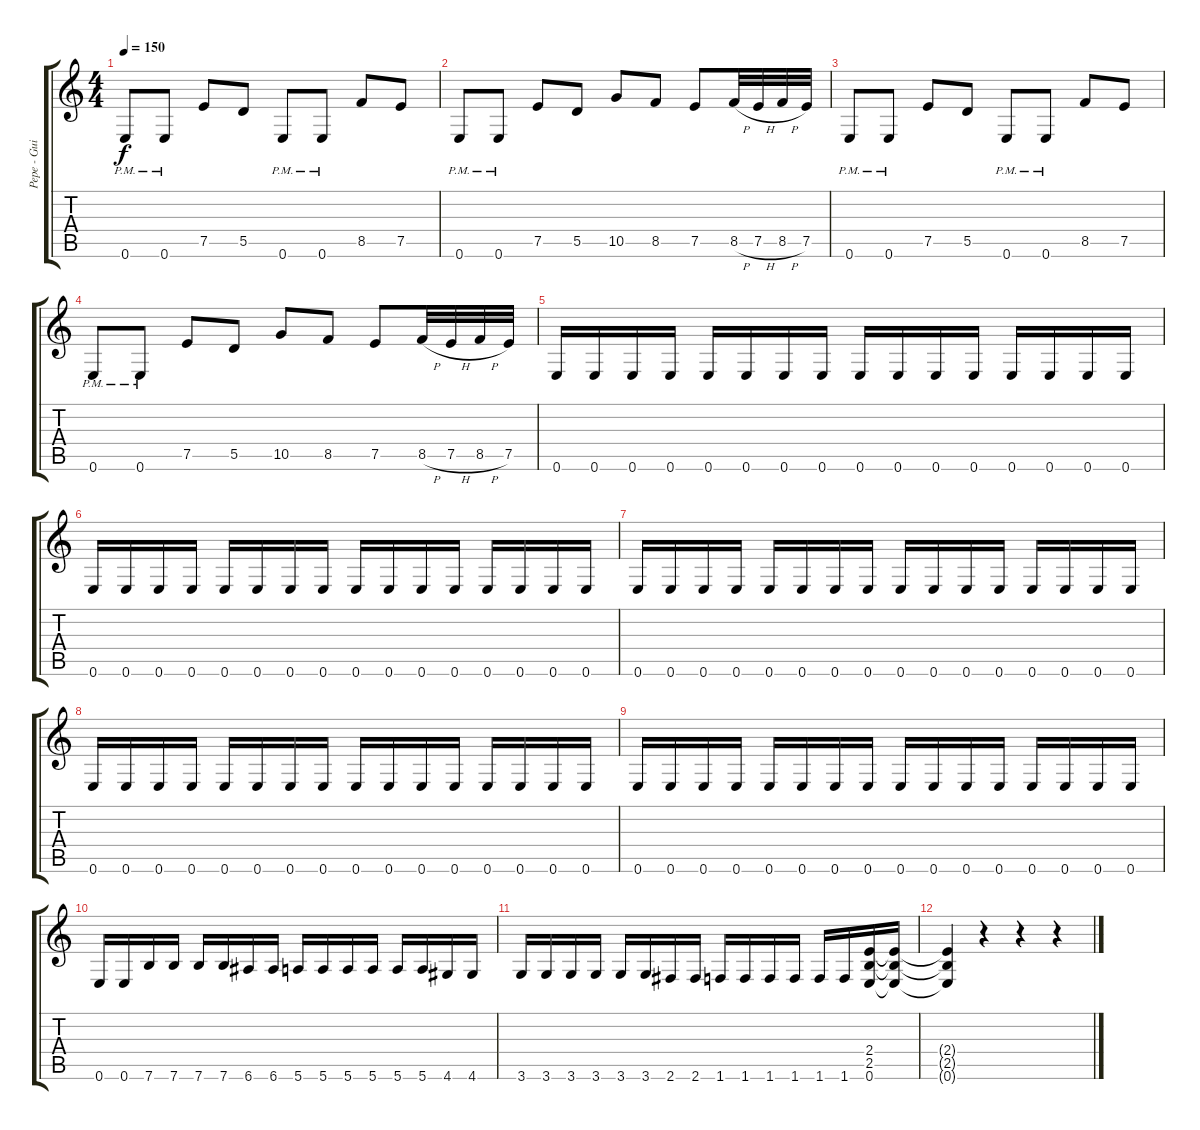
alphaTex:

\track ("Pepe - Guitar" "Pepe - Gui") {instrument distortionguitar}
\staff {score tabs}
\tuning (E4 B3 G3 D3 A2 E2) {hide}
\ts (4 4)
\tempo 150
\clef g2
\ks c
0.6{pm}.8{dy f} 0.6{pm}.8 7.5.8 5.5.8 0.6{pm}.8 0.6{pm}.8 8.5.8 7.5.8 |
0.6{pm}.8 0.6{pm}.8 7.5.8 5.5.8 10.5.8 8.5.8 7.5.8 8.5{h}.32 7.5{h}.32 8.5{h}.32 7.5.32 |
0.6{pm}.8 0.6{pm}.8 7.5.8 5.5.8 0.6{pm}.8 0.6{pm}.8 8.5.8 7.5.8 |
0.6{pm}.8 0.6{pm}.8 7.5.8 5.5.8 10.5.8 8.5.8 7.5.8 8.5{h}.32 7.5{h}.32 8.5{h}.32 7.5.32 |
0.6.16 0.6.16 0.6.16 0.6.16 0.6.16 0.6.16 0.6.16 0.6.16 0.6.16 0.6.16 0.6.16 0.6.16 0.6.16 0.6.16 0.6.16 0.6.16 |
0.6.16 0.6.16 0.6.16 0.6.16 0.6.16 0.6.16 0.6.16 0.6.16 0.6.16 0.6.16 0.6.16 0.6.16 0.6.16 0.6.16 0.6.16 0.6.16 |
0.6.16 0.6.16 0.6.16 0.6.16 0.6.16 0.6.16 0.6.16 0.6.16 0.6.16 0.6.16 0.6.16 0.6.16 0.6.16 0.6.16 0.6.16 0.6.16 |
0.6.16 0.6.16 0.6.16 0.6.16 0.6.16 0.6.16 0.6.16 0.6.16 0.6.16 0.6.16 0.6.16 0.6.16 0.6.16 0.6.16 0.6.16 0.6.16 |
0.6.16 0.6.16 0.6.16 0.6.16 0.6.16 0.6.16 0.6.16 0.6.16 0.6.16 0.6.16 0.6.16 0.6.16 0.6.16 0.6.16 0.6.16 0.6.16 |
0.6.16 0.6.16 7.6.16 7.6.16 7.6.16 7.6.16 6.6.16 6.6.16 5.6.16 5.6.16 5.6.16 5.6.16 5.6.16 5.6.16 4.6.16 4.6.16 |
3.6.16 3.6.16 3.6.16 3.6.16 3.6.16 3.6.16 2.6.16 2.6.16 1.6.16 1.6.16 1.6.16 1.6.16 1.6.16 1.6.16 (2.4 2.5 0.6).16 (2.4{t} 2.5{t} 0.6{t}).16 |
(2.4{t} 2.5{t} 0.6{t}).4 r.4 r.4 r.4
